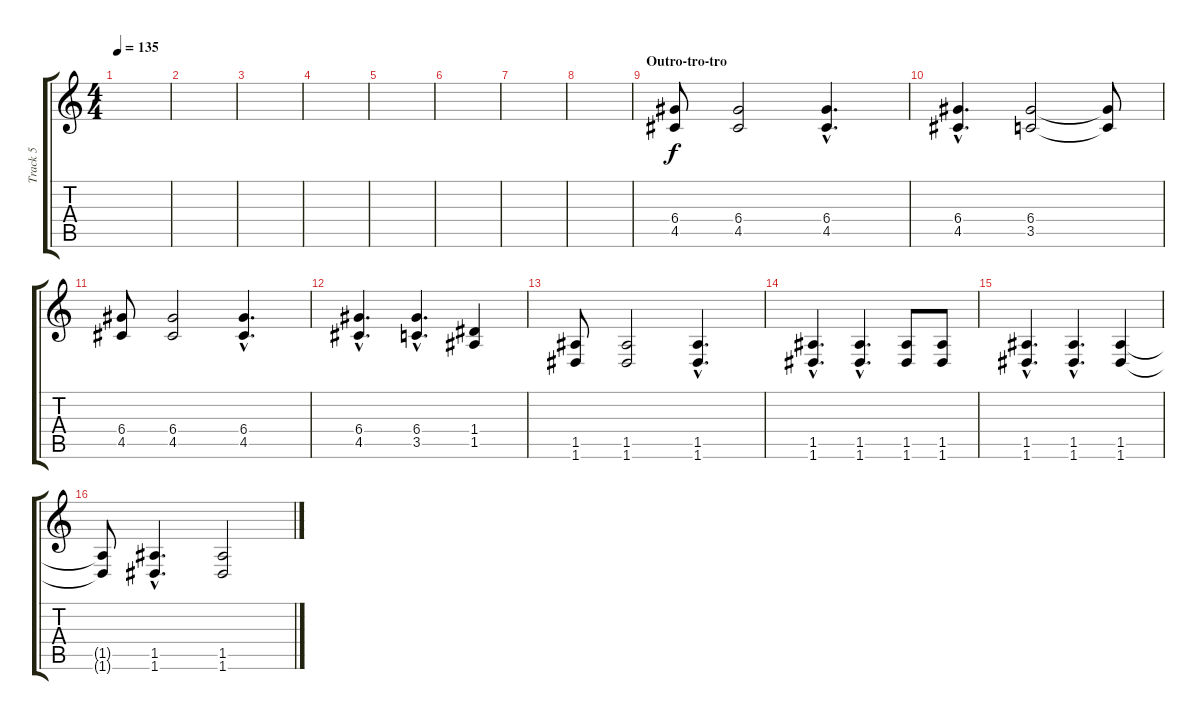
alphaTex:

\track ("Track 5" "Track 5") {instrument electricguitarjazz}
\staff {score tabs}
\tuning (E4 B3 G3 D3 A2 D2) {hide}
\ts (4 4)
\tempo 135
\clef g2
\ks c
|
|
|
|
|
|
|
|
\section ("" "Outro-tro-tro")
(6.4 4.5).8 (6.4 4.5).2 (6.4{hac} 4.5{hac}).4{d} |
(6.4{hac} 4.5{hac}).4{d} (6.4 3.5).2 (6.4{t} 3.5{t}).8 |
(6.4 4.5).8 (6.4 4.5).2 (6.4{hac} 4.5{hac}).4{d} |
(6.4{hac} 4.5{hac}).4{d} (6.4{hac} 3.5{hac}).4{d} (1.4 1.5).4 |
(1.5 1.6).8 (1.5 1.6).2 (1.5{hac} 1.6{hac}).4{d} |
(1.5{hac} 1.6{hac}).4{d} (1.5{hac} 1.6{hac}).4{d} (1.5 1.6).8 (1.5 1.6).8 |
(1.5{hac} 1.6{hac}).4{d} (1.5{hac} 1.6{hac}).4{d} (1.5 1.6).4 |
(1.5{t} 1.6{t}).8 (1.5{hac} 1.6{hac}).4{d} (1.5 1.6).2
